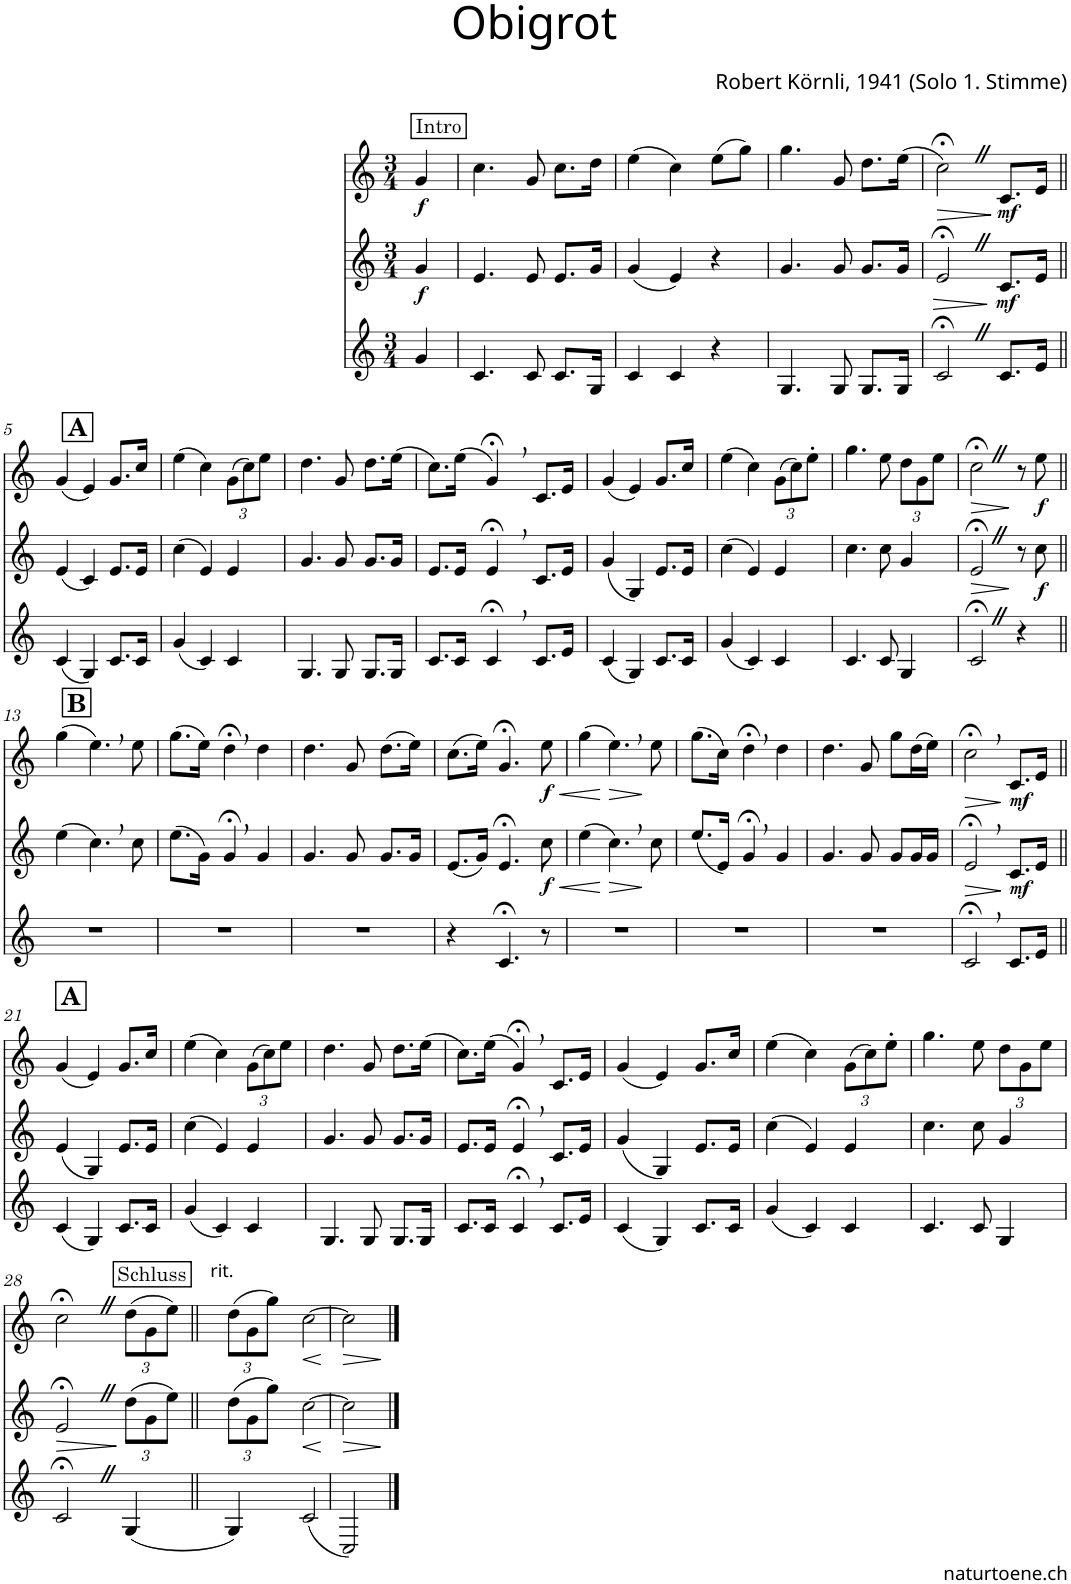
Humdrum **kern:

**kern	**kern	**dynam	**kern	**dynam
*part3	*part2	*part2	*part1	*part1
*staff3	*staff2	*staff2	*staff1	*staff1
*I"Alphorn	*I"Alphorn	*	*I"Alphorn	*
*clefG2	*clefG2	*	*clefG2	*
*Trd4c6	*Trd4c6	*	*Trd4c6	*
*k[]	*k[]	*	*k[]	*
*M3/4	*M3/4	*	*M3/4	*
!!LO:REH:place=s1:a:cj:fs=11:t=Intro
=	=	=	=	=
!	!	!LO:DY:b	!	!LO:DY:b
4g/	4g/	f	4g/	f
=1	=1	=1	=1	=1
4.c/	4.e/	.	4.cc\	.
8c/	8e/	.	8g/	.
8.c/L	8.e/L	.	8.cc\L	.
16G/Jk	16g/Jk	.	16dd\Jk	.
=2	=2	=2	=2	=2
4c/	(4g/	.	(4ee\	.
4c/	4e/)	.	4cc\)	.
4r	4r	.	(8ee\L	.
.	.	.	8gg\J)	.
=3	=3	=3	=3	=3
4.G/	4.g/	.	4.gg\	.
8G/	8g/	.	8g/	.
8.G/L	8.g/L	.	8.dd\L	.
16G/Jk	16g/Jk	.	(16ee\Jk	.
=4	=4	=4	=4	=4
!	!	!LO:HP:b	!	!LO:HP:b
2c;<Z/	2e;<Z/	>	2cc;<Z\)	>
!	!	!LO:DY:n=1:b	!	!LO:DY:n=1:b
8.c/L	8.c/L	] mf	8.c/L	] mf
16e/Jk	16e/Jk	.	16e/Jk	.
!!LO:LB:g=z
!!LO:REH:place=s1:a:B:cj:fs=14:t=A
=5||	=5||	=5||	=5||	=5||
(4c/	(4e/	.	(4g/	.
4G/)	4c/)	.	4e/)	.
8.c/L	8.e/L	.	8.g/L	.
16c/Jk	16e/Jk	.	16cc/Jk	.
=6	=6	=6	=6	=6
(4g/	(4cc\	.	(4ee\	.
4c/)	4e/)	.	4cc\)	.
*	*	*	*Xbrackettup	*
4c/	4e/	.	(12g\L	.
.	.	.	12cc\)	.
.	.	.	12ee\J	.
=7	=7	=7	=7	=7
4.G/	4.g/	.	4.dd\	.
8G/	8g/	.	8g/	.
8.G/L	8.g/L	.	8.dd\L	.
16G/Jk	16g/Jk	.	(16ee\Jk	.
=8	=8	=8	=8	=8
8.c/L	8.e/L	.	8.cc\L)	.
16c/Jk	16e/Jk	.	(16ee\Jk	.
4c;<,/	4e;<,/	.	4g;<,/)	.
8.c/L	8.c/L	.	8.c/L	.
16e/Jk	16e/Jk	.	16e/Jk	.
=9	=9	=9	=9	=9
(4c/	(4g/	.	(4g/	.
4G/)	4G/)	.	4e/)	.
8.c/L	8.e/L	.	8.g/L	.
16c/Jk	16e/Jk	.	16cc/Jk	.
=10	=10	=10	=10	=10
(4g/	(4cc\	.	(4ee\	.
4c/)	4e/)	.	4cc\)	.
4c/	4e/	.	(12g\L	.
.	.	.	12cc\)	.
.	.	.	12ee'\J	.
=11	=11	=11	=11	=11
4.c/	4.cc\	.	4.gg\	.
8c/	8cc\	.	8ee\	.
4G/	4g/	.	12dd\L	.
.	.	.	12g\	.
.	.	.	12ee\J	.
=12	=12	=12	=12	=12
!	!	!LO:HP:b	!	!LO:HP:b
2c;<Z/	2e;<Z/	>	2cc;<Z\	>
4r	8r	]	8r	]
!	!	!LO:DY:b	!	!LO:DY:b
.	8cc\	f	8ee\	f
!!LO:LB:g=z
!!LO:REH:place=s1:a:B:cj:fs=14:t=B
=13||	=13||	=13||	=13||	=13||
2.r	(4ee\	.	(4gg\	.
.	4.cc,\)	.	4.ee,\)	.
.	8cc\	.	8ee\	.
=14	=14	=14	=14	=14
2.r	(8.ee\L	.	(8.gg\L	.
.	16g\Jk)	.	16ee\Jk)	.
.	4g;<,/	.	4dd;<,\	.
.	4g/	.	4dd\	.
=15	=15	=15	=15	=15
2.r	4.g/	.	4.dd\	.
.	8g/	.	8g/	.
.	8.g/L	.	(8.dd\L	.
.	16g/Jk	.	16ee\Jk)	.
=16	=16	=16	=16	=16
4r	(8.e/L	.	(8.cc\L	.
.	16g/Jk)	.	16ee\Jk)	.
4.c;</	4.e;</	.	4.g;</	.
!	!	!LO:HP:b	!	!LO:HP:b
!	!	!LO:DY:n=1:b	!	!LO:DY:n=1:b
8r	8cc\	< f	8ee\	< f
=17	=17	=17	=17	=17
2.r	(4ee\	.	(4gg\	.
!	!	!LO:HP:n=1:b	!	!LO:HP:n=1:b
.	4.cc,\)	[ >	4.ee,\)	[ >
.	8cc\	]	8ee\	]
=18	=18	=18	=18	=18
2.r	(8.ee/L	.	(8.gg\L	.
.	16e/Jk)	.	16cc\Jk)	.
.	4g;<,/	.	4dd;<,\	.
.	4g/	.	4dd\	.
=19	=19	=19	=19	=19
2.r	4.g/	.	4.dd\	.
.	8g/	.	8g/	.
.	8g/L	.	8gg\L	.
.	16g/L	.	(16dd\L	.
.	16g/JJ	.	16ee\JJ)	.
=20	=20	=20	=20	=20
!	!	!LO:HP:b	!	!LO:HP:b
2c;<,/	2e;<,/	>	2cc;<,\	>
!	!	!LO:DY:n=1:b	!	!LO:DY:n=1:b
8.c/L	8.c/L	] mf	8.c/L	] mf
16e/Jk	16e/Jk	.	16e/Jk	.
!!LO:LB:g=z
!!LO:REH:place=s1:a:B:cj:fs=14:t=A
=21||	=21||	=21||	=21||	=21||
(4c/	(4e/	.	(4g/	.
4G/)	4G/)	.	4e/)	.
8.c/L	8.e/L	.	8.g/L	.
16c/Jk	16e/Jk	.	16cc/Jk	.
=22	=22	=22	=22	=22
(4g/	(4cc\	.	(4ee\	.
4c/)	4e/)	.	4cc\)	.
4c/	4e/	.	(12g\L	.
.	.	.	12cc\)	.
.	.	.	12ee\J	.
=23	=23	=23	=23	=23
4.G/	4.g/	.	4.dd\	.
8G/	8g/	.	8g/	.
8.G/L	8.g/L	.	8.dd\L	.
16G/Jk	16g/Jk	.	(16ee\Jk	.
=24	=24	=24	=24	=24
8.c/L	8.e/L	.	8.cc\L)	.
16c/Jk	16e/Jk	.	(16ee\Jk	.
4c;<,/	4e;<,/	.	4g;<,/)	.
8.c/L	8.c/L	.	8.c/L	.
16e/Jk	16e/Jk	.	16e/Jk	.
=25	=25	=25	=25	=25
(4c/	(4g/	.	(4g/	.
4G/)	4G/)	.	4e/)	.
8.c/L	8.e/L	.	8.g/L	.
16c/Jk	16e/Jk	.	16cc/Jk	.
=26	=26	=26	=26	=26
(4g/	(4cc\	.	(4ee\	.
4c/)	4e/)	.	4cc\)	.
4c/	4e/	.	(12g\L	.
.	.	.	12cc\)	.
.	.	.	12ee'\J	.
=27	=27	=27	=27	=27
4.c/	4.cc\	.	4.gg\	.
8c/	8cc\	.	8ee\	.
4G/	4g/	.	12dd\L	.
.	.	.	12g\	.
.	.	.	12ee\J	.
!!LO:LB:g=z
!!LO:REH:place=s1:a:cj:fs=11:t=Schluss:qo=2
=28	=28	=28	=28	=28
!	!	!LO:HP:b	!	!
2c;<Z/	2e;<Z/	>	2cc;<Z\	.
*	*Xbrackettup	*	*	*
(4G/	(12dd\L	]	(12dd\L	.
.	12g\	.	12g\	.
.	12ee\J)	.	12ee\J)	.
=29||	=29||	=29||	=29||	=29||
!	!	!	!LO:TX:a:t=rit.	!
4G/)	(12dd\L	.	(12dd\L	.
.	12g\	.	12g\	.
.	12gg\J)	.	12gg\J)	.
!	!	!LO:HP:b	!	!LO:HP:b
(2c/	[2cc\	<	[2cc\	<
.	.	[	.	[
=30	=30	=30	=30	=30
!	!	!LO:HP:b	!	!LO:HP:b
2C/)	2cc\]	>	2cc\]	>
.	.	]	.	]
==	==	==	==	==
*-	*-	*-	*-	*-
